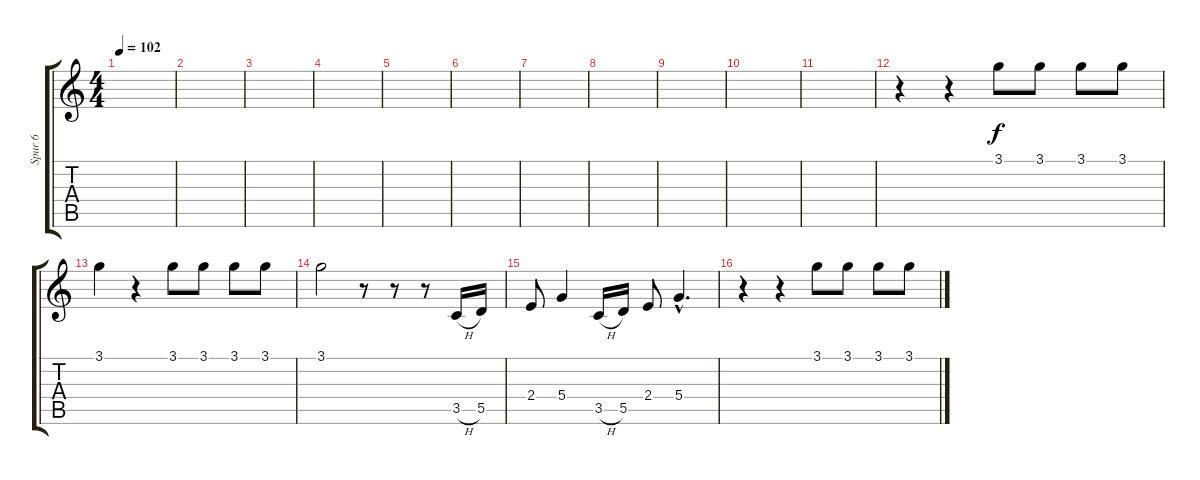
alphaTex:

\track ("Spur 6" "Spur 6") {instrument distortionguitar}
\staff {score tabs}
\tuning (E4 B3 G3 D3 A2 E2) {hide}
\ts (4 4)
\tempo 102
\clef g2
\ks c
|
|
|
|
|
|
|
|
|
|
|
r.4 r.4 3.1.8 3.1.8 3.1.8 3.1.8 |
3.1.4 r.4 3.1.8 3.1.8 3.1.8 3.1.8 |
3.1.2 r.8 r.8 r.8 3.5{h}.16 5.5.16 |
2.4.8 5.4.4 3.5{h}.16 5.5.16 2.4.8 5.4{hac}.4{d} |
r.4 r.4 3.1.8 3.1.8 3.1.8 3.1.8
